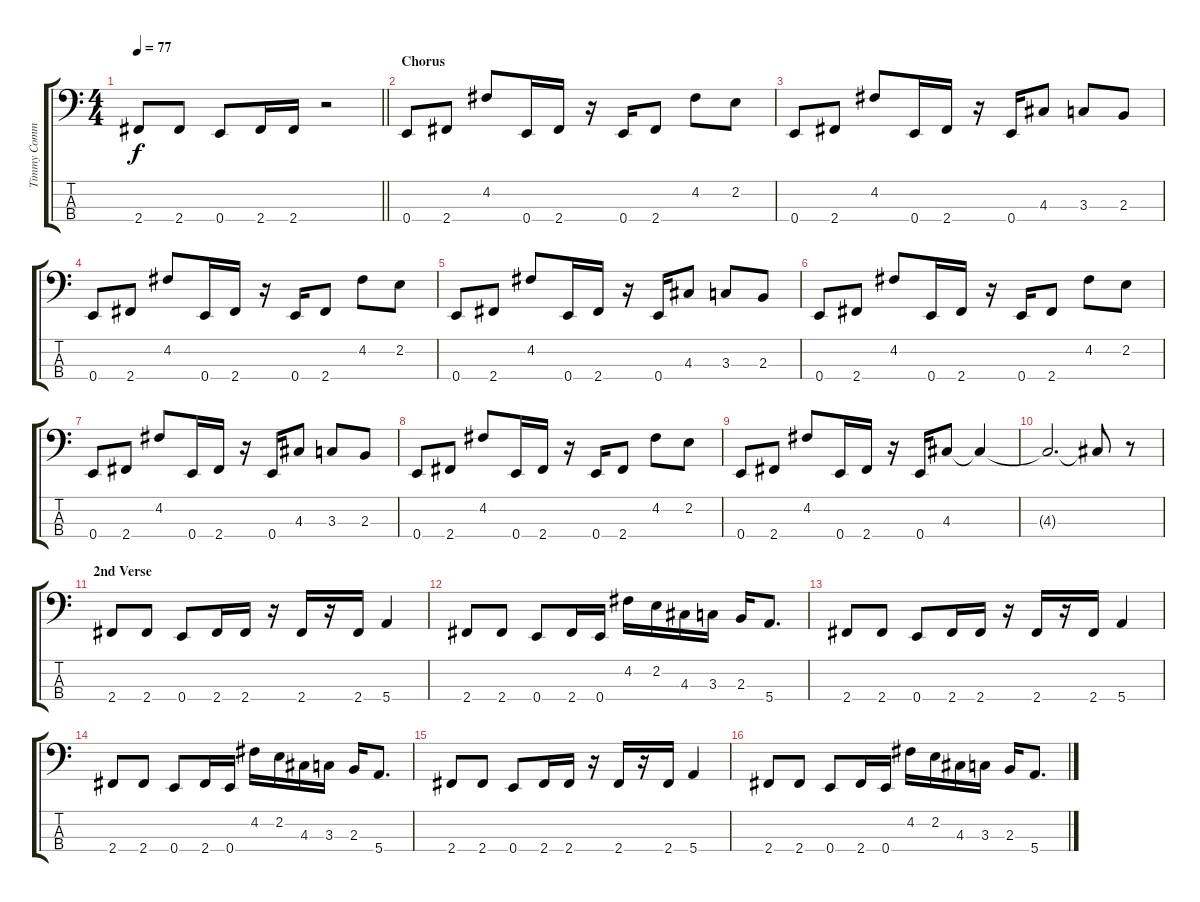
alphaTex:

\track ("Timmy Commerford / Bass" "Timmy Comm") {instrument slapbass2}
\staff {score tabs}
\tuning (G2 D2 A1 E1) {hide}
\ts (4 4)
\tempo 77
\clef f4
\barLineRight lightlight
\ks c
2.4.8{dy f} 2.4.8 0.4.8 2.4.16 2.4.16 r.2 |
\section ("" "Chorus")
0.4.8 2.4.8 4.2.8 0.4.16 2.4.16 r.16 0.4.16 2.4.8 4.2.8 2.2.8 |
0.4.8 2.4.8 4.2.8 0.4.16 2.4.16 r.16 0.4.16 4.3.8 3.3.8 2.3.8 |
0.4.8 2.4.8 4.2.8 0.4.16 2.4.16 r.16 0.4.16 2.4.8 4.2.8 2.2.8 |
0.4.8 2.4.8 4.2.8 0.4.16 2.4.16 r.16 0.4.16 4.3.8 3.3.8 2.3.8 |
0.4.8 2.4.8 4.2.8 0.4.16 2.4.16 r.16 0.4.16 2.4.8 4.2.8 2.2.8 |
0.4.8 2.4.8 4.2.8 0.4.16 2.4.16 r.16 0.4.16 4.3.8 3.3.8 2.3.8 |
0.4.8 2.4.8 4.2.8 0.4.16 2.4.16 r.16 0.4.16 2.4.8 4.2.8 2.2.8 |
0.4.8 2.4.8 4.2.8 0.4.16 2.4.16 r.16 0.4.16 4.3.8 4.3{t}.4 |
4.3{t}.2{d} 4.3{t}.8 r.8 |
\section ("" "2nd Verse")
2.4.8 2.4.8 0.4.8 2.4.16 2.4.16 r.16 2.4.16 r.16 2.4.16 5.4.4 |
2.4.8 2.4.8 0.4.8 2.4.16 0.4.16 4.2.16 2.2.16 4.3.16 3.3.16 2.3.16 5.4.8{d} |
2.4.8 2.4.8 0.4.8 2.4.16 2.4.16 r.16 2.4.16 r.16 2.4.16 5.4.4 |
2.4.8 2.4.8 0.4.8 2.4.16 0.4.16 4.2.16 2.2.16 4.3.16 3.3.16 2.3.16 5.4.8{d} |
2.4.8 2.4.8 0.4.8 2.4.16 2.4.16 r.16 2.4.16 r.16 2.4.16 5.4.4 |
2.4.8 2.4.8 0.4.8 2.4.16 0.4.16 4.2.16 2.2.16 4.3.16 3.3.16 2.3.16 5.4.8{d}
